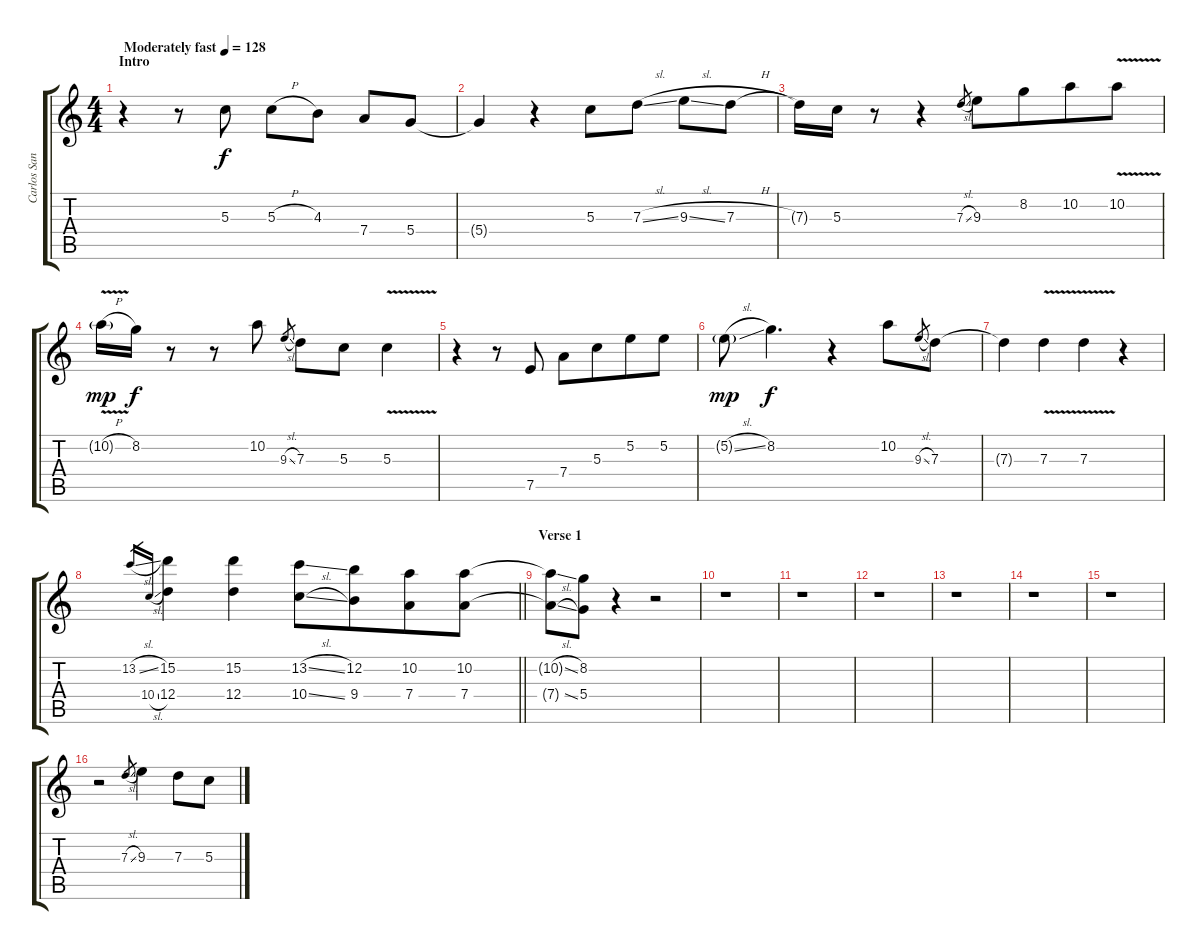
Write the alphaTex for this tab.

\track ("Carlos Santana (Electric 1)" "Carlos San") {instrument overdrivenguitar}
\staff {score tabs}
\tuning (E4 B3 G3 D3 A2 E2) {hide}
\ts (4 4)
\section ("" "Intro")
\tempo (128 "Moderately fast")
\clef g2
\ks c
r.4{dy f instrument overdrivenguitar} r.8 5.3.8{beam split} 5.3{h}.8{beam merge} 4.3.8 7.4.8{beam merge} 5.4.8 |
5.4{t}.4 r.4 5.3.8 7.3{sl}.8 9.3{sl}.8 7.3{h}.8 |
7.3{t}.16 5.3.16 r.8 r.4 7.3{sl}.8{gr} 9.3.8{beam merge} 8.2.8{beam merge} 10.2.8{beam merge} 10.2{v}.8 |
10.2{v h g}.16{dy mp} 8.2.16{dy f} r.8 r.8 10.2.8 9.3{sl}.8{gr} 7.3.8 5.3.8 5.3{v}.4 |
r.4 r.8 7.5.8{beam split} 7.4.8 5.3.8{beam merge} 5.2.8 5.2.8 |
5.2{sl g}.8{dy mp} 8.2.4{d dy f} r.4 10.2.8 9.3{sl}.8{gr} 7.3.8 |
7.3{t}.4 7.3{v}.4 7.3{v}.4 r.4 |
\barLineRight lightlight
13.2{sl}.16{gr} 10.4{sl}.16{gr} (15.2 12.4).4 (15.2 12.4).4 (13.2{sl} 10.4{sl}).8 (12.2 9.4).8{beam merge} (10.2 7.4).8 (10.2 7.4).8 |
\section ("" "Verse 1")
(10.2{sl t} 7.4{sl t}).8 (8.2 5.4).8 r.4 r.2 |
r.1 |
r.1 |
r.1 |
r.1 |
r.1 |
r.1 |
r.2 7.3{sl}.8{gr} 9.3.4 7.3.8 5.3.8
